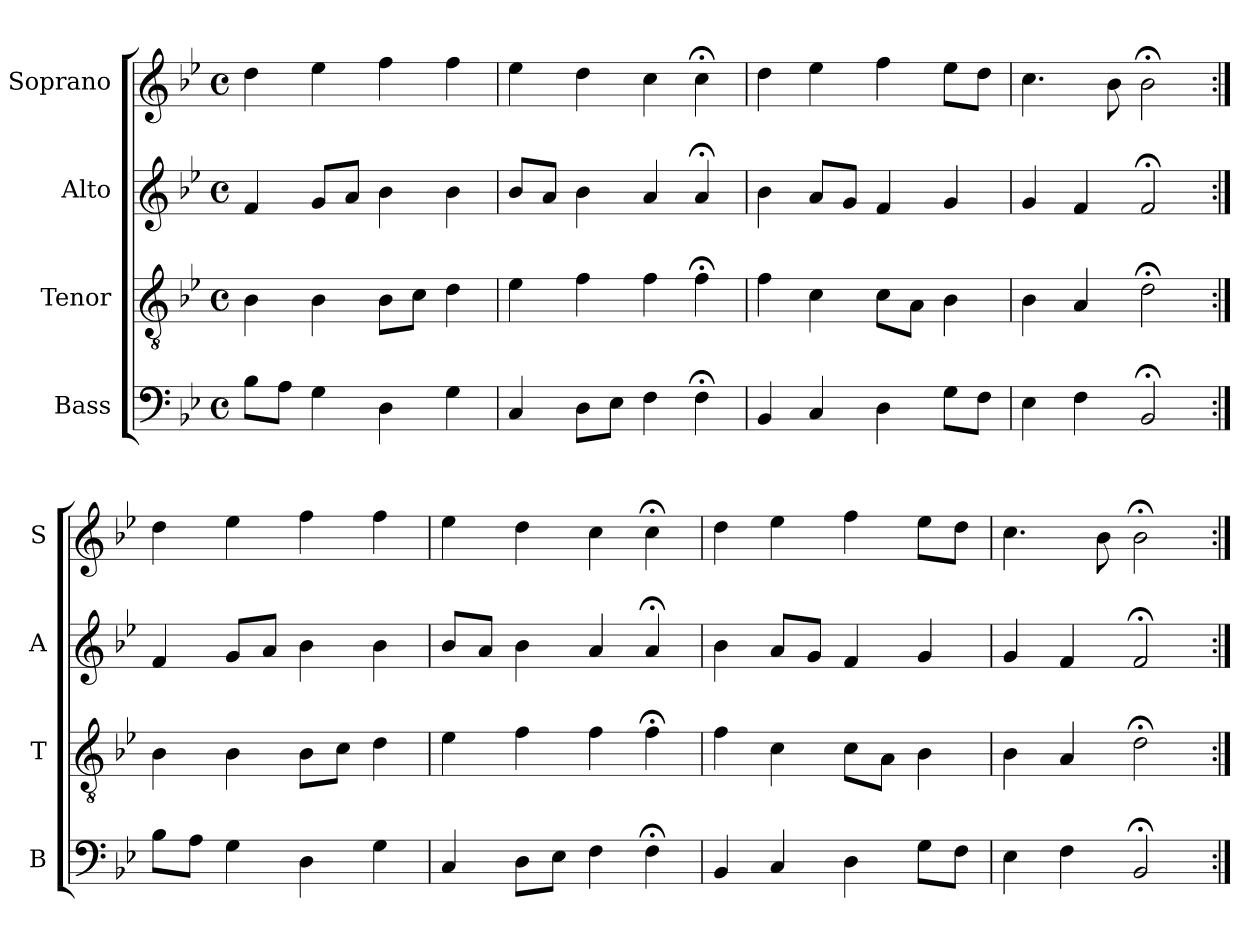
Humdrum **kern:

**kern	**kern	**kern	**kern
*part4	*part3	*part2	*part1
*staff4	*staff3	*staff2	*staff1
*I"Bass	*I"Tenor	*I"Alto	*I"Soprano
*I'B	*I'T	*I'A	*I'S
*clefF4	*clefGv2	*clefG2	*clefG2
*k[b-e-]	*k[b-e-]	*k[b-e-]	*k[b-e-]
*B-:	*B-:	*B-:	*B-:
*M4/4	*M4/4	*M4/4	*M4/4
*met(c)	*met(c)	*met(c)	*met(c)
*MM100	*MM100	*MM100	*MM100
=1	=1	=1	=1
8B-L	4B-	4f	4dd
8AJ	.	.	.
4G	4B-	8gL	4ee-
.	.	8aJ	.
4D	8B-L	4b-	4ff
.	8cJ	.	.
4G	4d	4b-	4ff
=2	=2	=2	=2
4C	4e-	8b-L	4ee-
.	.	8aJ	.
8DL	4f	4b-	4dd
8E-J	.	.	.
4F	4f	4a	4cc
4F;<	4f;<	4a;<	4cc;<
=3	=3	=3	=3
4BB-	4f	4b-	4dd
4C	4c	8aL	4ee-
.	.	8gJ	.
4D	8cL	4f	4ff
.	8AJ	.	.
8GL	4B-	4g	8ee-L
8FJ	.	.	8ddJ
=4	=4	=4	=4
4E-	4B-	4g	4.cc
4F	4A	4f	.
.	.	.	8b-
2BB-;<	2d;<	2f;<	2b-;<
=1:|!	=1:|!	=1:|!	=1:|!
8B-L	4B-	4f	4dd
8AJ	.	.	.
4G	4B-	8gL	4ee-
.	.	8aJ	.
4D	8B-L	4b-	4ff
.	8cJ	.	.
4G	4d	4b-	4ff
=2	=2	=2	=2
4C	4e-	8b-L	4ee-
.	.	8aJ	.
8DL	4f	4b-	4dd
8E-J	.	.	.
4F	4f	4a	4cc
4F;<	4f;<	4a;<	4cc;<
=3	=3	=3	=3
4BB-	4f	4b-	4dd
4C	4c	8aL	4ee-
.	.	8gJ	.
4D	8cL	4f	4ff
.	8AJ	.	.
8GL	4B-	4g	8ee-L
8FJ	.	.	8ddJ
=4	=4	=4	=4
4E-	4B-	4g	4.cc
4F	4A	4f	.
.	.	.	8b-
2BB-;<	2d;<	2f;<	2b-;<
=:|!	=:|!	=:|!	=:|!
*-	*-	*-	*-
